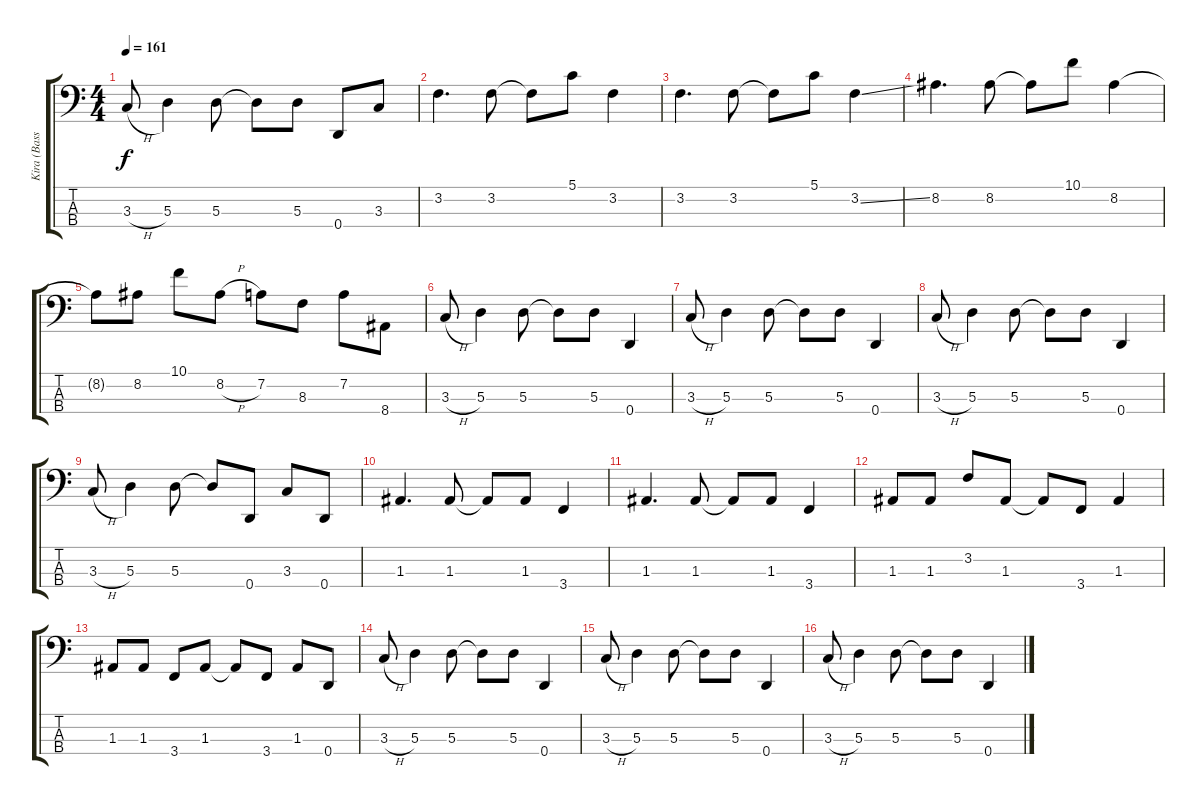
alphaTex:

\track ("Kira (Bass)" "Kira (Bass") {instrument electricbassfinger}
\staff {score tabs}
\tuning (G2 D2 A1 D1) {hide}
\ts (4 4)
\tempo 161
\clef f4
\ks c
3.3{h}.8{dy f} 5.3.4 5.3.8 5.3{t}.8 5.3.8 0.4.8 3.3.8 |
3.2.4{d} 3.2.8 3.2{t}.8 5.1.8 3.2.4 |
3.2.4{d} 3.2.8 3.2{t}.8 5.1.8 3.2{ss}.4 |
8.2.4{d} 8.2.8 8.2{t}.8 10.1.8 8.2.4 |
8.2{t}.8 8.2.8 10.1.8 8.2{h}.8 7.2.8 8.3.8 7.2.8 8.4.8 |
3.3{h}.8 5.3.4 5.3.8 5.3{t}.8 5.3.8 0.4.4 |
3.3{h}.8 5.3.4 5.3.8 5.3{t}.8 5.3.8 0.4.4 |
3.3{h}.8 5.3.4 5.3.8 5.3{t}.8 5.3.8 0.4.4 |
3.3{h}.8 5.3.4 5.3.8 5.3{t}.8 0.4.8 3.3.8 0.4.8 |
1.3.4{d} 1.3.8 1.3{t}.8 1.3.8 3.4.4 |
1.3.4{d} 1.3.8 1.3{t}.8 1.3.8 3.4.4 |
1.3.8 1.3.8 3.2.8 1.3.8 1.3{t}.8 3.4.8 1.3.4 |
1.3.8 1.3.8 3.4.8 1.3.8 1.3{t}.8 3.4.8 1.3.8 0.4.8 |
3.3{h}.8 5.3.4 5.3.8 5.3{t}.8 5.3.8 0.4.4 |
3.3{h}.8 5.3.4 5.3.8 5.3{t}.8 5.3.8 0.4.4 |
3.3{h}.8 5.3.4 5.3.8 5.3{t}.8 5.3.8 0.4.4
